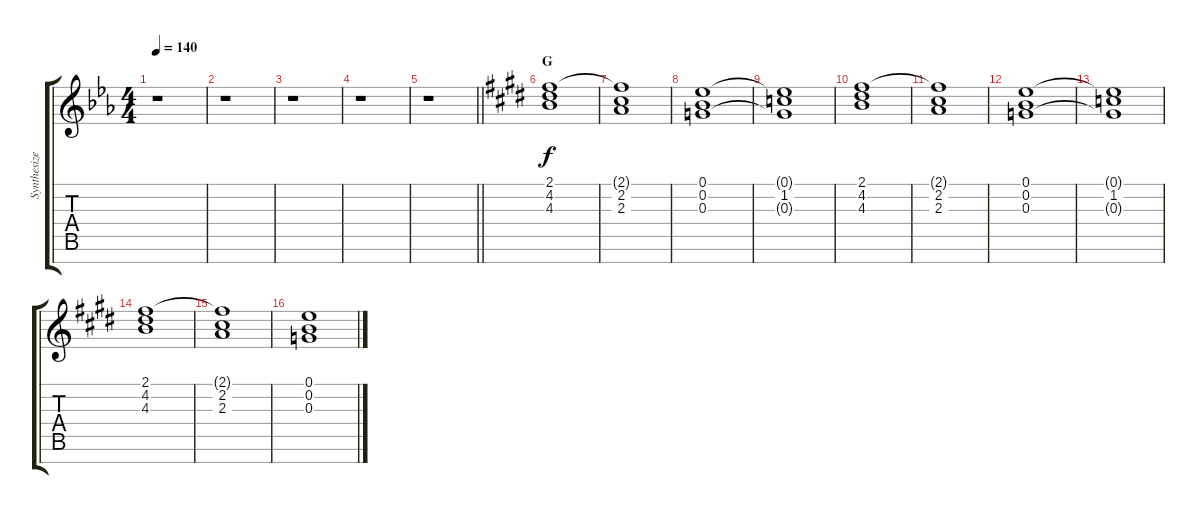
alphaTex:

\track ("Synthesizer III" "Synthesize") {instrument pad2warm}
\staff {score tabs}
\tuning (E5 B4 G4 D4 A3 E3 B2) {hide}
\ts (4 4)
\tempo 140
\clef g2
\ks eb
r.1{dy f} |
r.1 |
r.1 |
r.1 |
\barLineRight lightlight
r.1 |
\section ("" "G")
\ks e
(2.1 4.2 4.3).1 |
(2.1{t} 2.2 2.3).1 |
(0.1 0.2 0.3).1 |
(0.1{t} 1.2 0.3{t}).1 |
(2.1 4.2 4.3).1 |
(2.1{t} 2.2 2.3).1 |
(0.1 0.2 0.3).1 |
(0.1{t} 1.2 0.3{t}).1 |
(2.1 4.2 4.3).1 |
(2.1{t} 2.2 2.3).1 |
(0.1 0.2 0.3).1
